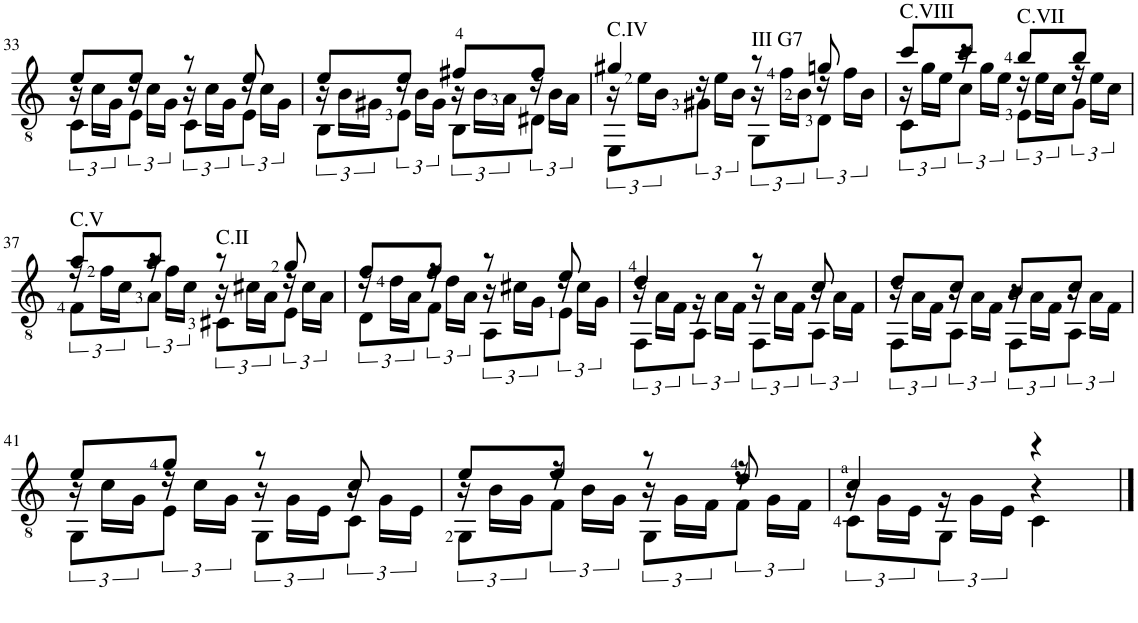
**kern
*part1
*staff1
*I"Guitar
*I'Guit.
!!LO:PB:g=z
*clefGv2
*k[]
*M2/4
=33
*^
*	*^
8e/L	24r	8C\L
.	24c\LL	.
.	24G\JJ	.
8e/J	24r	8E\J
.	24c\LL	.
.	24G\JJ	.
8r	24r	8C\L
.	24c\LL	.
.	24G\JJ	.
8e/	24r	8E\J
.	24c\LL	.
.	24G\JJ	.
=34	=34	=34
8e/L	24r	8BB\L
.	24B\LL	.
.	24G#X\JJ	.
8e/J	24r	8E\J
.	24B\LL	.
.	24G#\JJ	.
8f#X/L	24r	8BB\L
.	24B\LL	.
.	24A\JJ	.
8f#/J	24r	8D#X\J
.	24B\LL	.
.	24A\JJ	.
=35	=35	=35
!LO:TX:a:t=C.IV	!	!
4g#X/	24r	8EE\L
.	24e\LL	.
.	24B\JJ	.
.	24r	8G#X\J
.	24e\LL	.
.	24B\JJ	.
!LO:TX:a:t=III G7	!	!
8r	24r	8GG\L
.	24f\LL	.
.	24B\JJ	.
8gn/	24r	8D\J
.	24f\LL	.
.	24B\JJ	.
=36	=36	=36
!LO:TX:a:t=C.VIII	!	!
8cc/L	24r	8C\L
.	24g\LL	.
.	24e\JJ	.
8cc/J	24r	8c\J
.	24g\LL	.
.	24e\JJ	.
!LO:TX:a:t=C.VII	!	!
8b/L	24r	8E\L
.	24e\LL	.
.	24c\JJ	.
8b/J	24r	8G\J
.	24e\LL	.
.	24c\JJ	.
!!LO:LB:g=z	!!	!!
=37	=37	=37
!LO:TX:a:t=C.V	!	!
8a/L	24r	8F\L
.	24f\LL	.
.	24c\JJ	.
8a/J	24r	8A\J
.	24f\LL	.
.	24c\JJ	.
!LO:TX:a:t=C.II	!	!
8r	24r	8C#X\L
.	24c#X\LL	.
.	24A\JJ	.
8g/	24r	8E\J
.	24c#\LL	.
.	24A\JJ	.
=38	=38	=38
8f/L	24r	8D\L
.	24d\LL	.
.	24A\JJ	.
8f/J	24r	8F\J
.	24d\LL	.
.	24A\JJ	.
8r	24r	8AA\L
.	24c#X\LL	.
.	24G\JJ	.
8e/	24r	8E\J
.	24c#\LL	.
.	24G\JJ	.
=39	=39	=39
4d/	24r	8FF\L
.	24A\LL	.
.	24F\JJ	.
.	24r	8AA\J
.	24A\LL	.
.	24F\JJ	.
8r	24r	8FF\L
.	24A\LL	.
.	24F\JJ	.
8c/	24r	8AA\J
.	24A\LL	.
.	24F\JJ	.
=40	=40	=40
8d/L	24r	8FF\L
.	24A\LL	.
.	24F\JJ	.
8c/J	24r	8AA\J
.	24A\LL	.
.	24F\JJ	.
8B/L	24r	8FF\L
.	24A\LL	.
.	24F\JJ	.
8c/J	24r	8AA\J
.	24A\LL	.
.	24F\JJ	.
!!LO:LB:g=z	!!	!!
=41	=41	=41
8e/L	24r	8GG\L
.	24c\LL	.
.	24G\JJ	.
8g/J	24r	8E\J
.	24c\LL	.
.	24G\JJ	.
8r	24r	8GG\L
.	24G\LL	.
.	24E\JJ	.
8c/	24r	8C\J
.	24G\LL	.
.	24E\JJ	.
=42	=42	=42
8e/L	24r	8GG\L
.	24B\LL	.
.	24G\JJ	.
8e/J	24r	8F\J
.	24B\LL	.
.	24G\JJ	.
8r	24r	8GG\L
.	24G\LL	.
.	24F\JJ	.
8d/	24r	8F\J
.	24G\LL	.
.	24F\JJ	.
=43	=43	=43
4c/	24r	8C\L
.	24G\LL	.
.	24E\JJ	.
.	24r	8GG\J
.	24G\LL	.
.	24E\JJ	.
4r	4r	4C\
*v	*v	*v
==
*-
